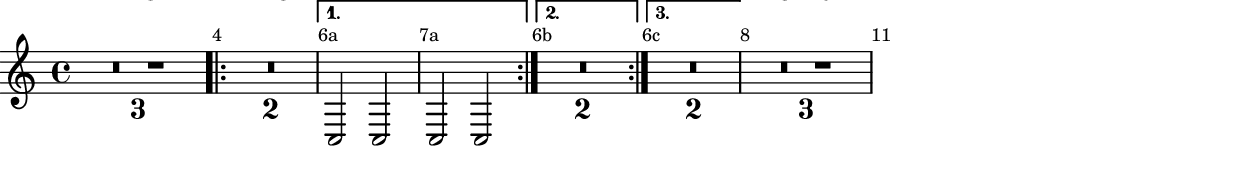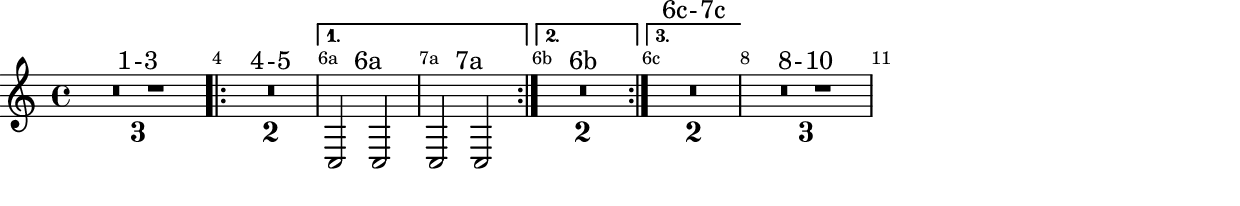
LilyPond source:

%% Generated by lilypond-book
%% Options: [exampleindent=10.16\mm,indent=0\mm,line-width=160\mm,paper-height=845.047\pt,paper-width=597.508\pt,papersize='(cons (* 597.508 pt) (* 845.047 pt))]
\include "lilypond-book-preamble.ly"


% ****************************************************************
% Start cut-&-pastable-section
% ****************************************************************

#(ly:set-option 'eps-box-padding 3.000000)



\paper {
  #(set-paper-size '(cons (* 597.508 pt) (* 845.047 pt)))
  indent = 0\mm
  line-width = 160\mm
  % offset the left padding, also add 1mm as lilypond creates cropped
  % images with a little space on the right
  line-width = #(- line-width (* mm  3.000000) (* mm 1))
}

\layout {
  
}




% ****************************************************************
% ly snippet:
% ****************************************************************
\sourcefilename "/lilypond-2.25.15/input/regression/measure-counter-alternative-numbering.ly"
\sourcefileline 0
\version "2.23.3"

\header {
  texidoc = "Measure counters follow alternative numbering when active.
This also works with compressed multi-measure rests."
}

\layout {
  \context {
    \Score
    \override BarNumber.break-visibility = ##(#t #t #t)
    alternativeNumberingStyle = #'numbers-with-letters
    \override MultiMeasureRestNumber.direction = #DOWN
    \override MeasureCounter.font-encoding = #'latin1
    \override MeasureCounter.font-size = 1
  }
}

music =
\compressMMRests {
  \startMeasureCount
  R1*3
  \repeat volta 3 {
    R1*2
  }
  \alternative {
    { c2 2 2 2 }
    { R1*2 }
    { R1*2 }
  }
  R1*3
  \stopMeasureCount
}

\score {
  \music
  \layout {
    \context {
      \Score
      \consists Measure_counter_engraver
    }
  }
}

\score {
  \music
  \layout {
    \context {
      \Staff
      % Test that this still works with the engraver in Staff.
      \consists Measure_counter_engraver
    }
  }
}



% ****************************************************************
% end ly snippet
% ****************************************************************
